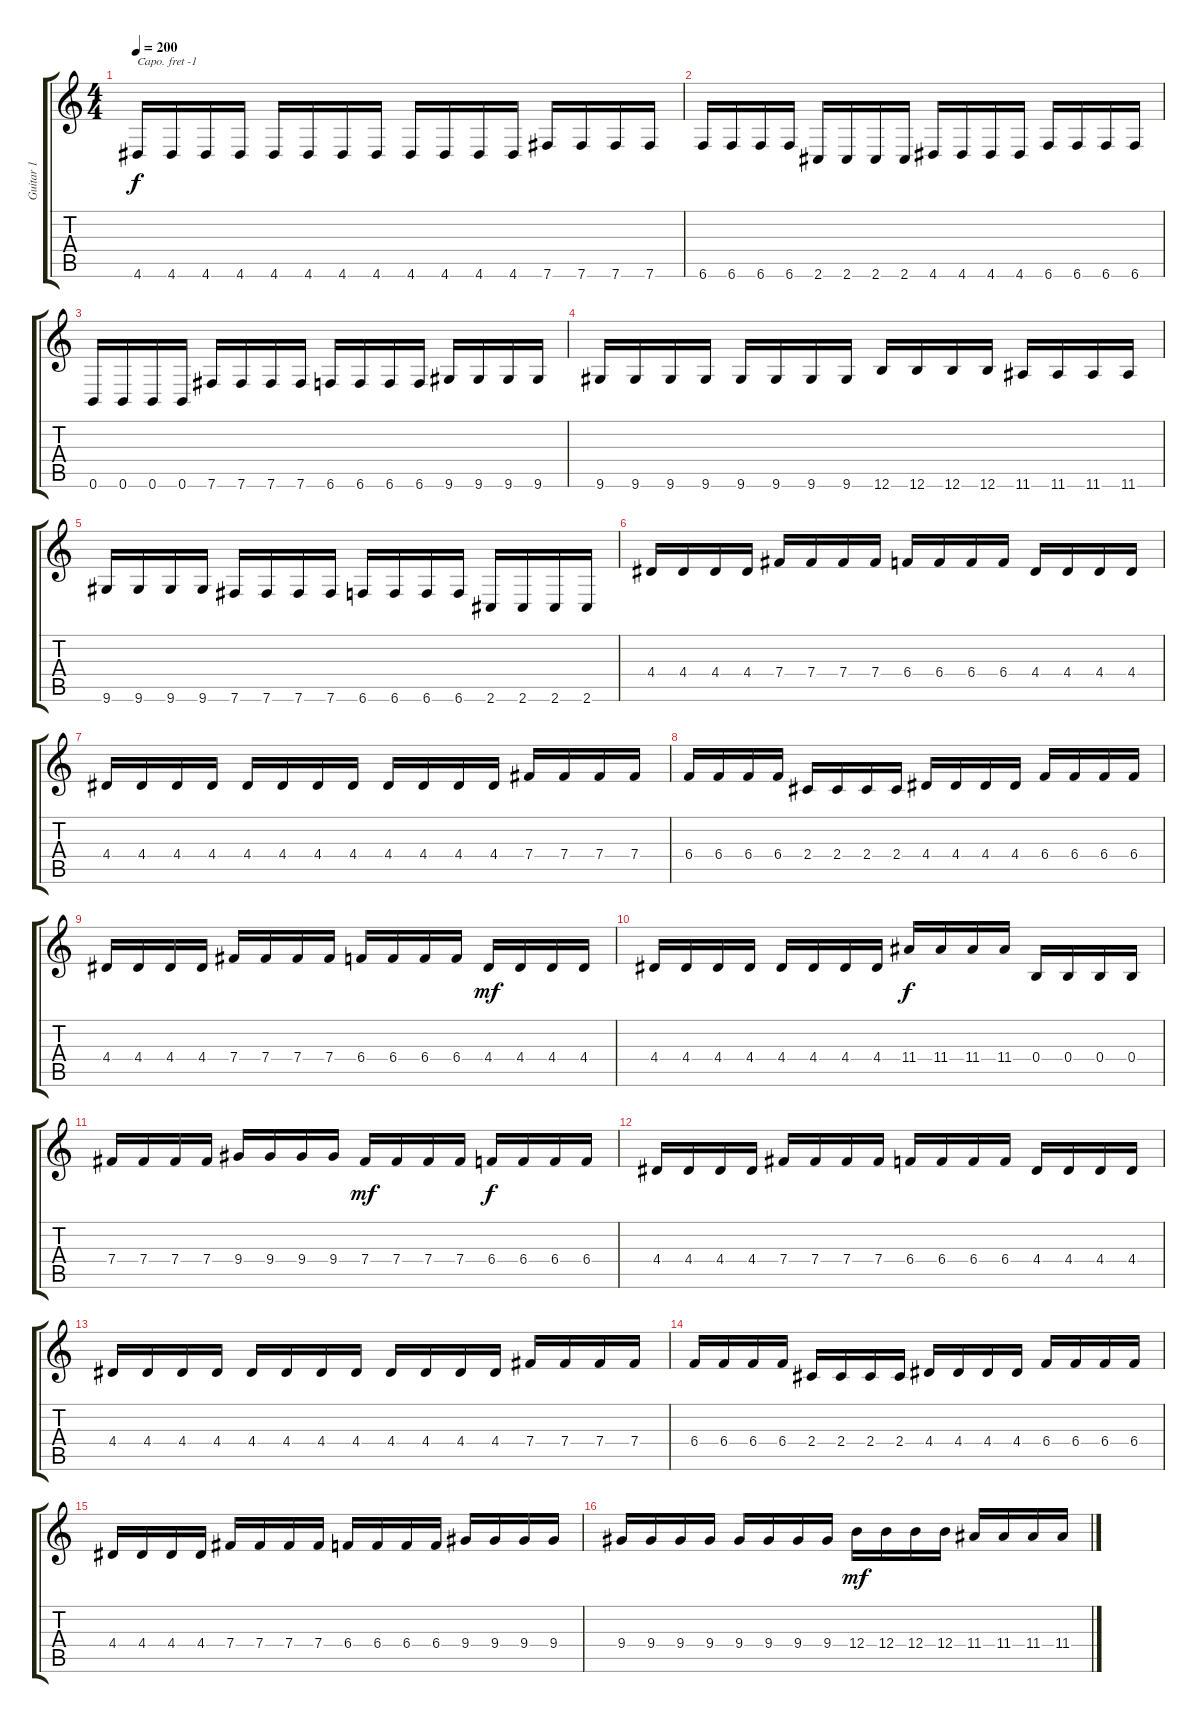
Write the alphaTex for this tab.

\track ("Guitar 1" "Guitar 1") {instrument distortionguitar}
\staff {score tabs}
\capo -1
\tuning (D4 A3 F3 C3 G2 C2) {hide}
\ts (4 4)
\tempo 200
\clef g2
\ks c
4.6.16{dy f} 4.6.16 4.6.16 4.6.16 4.6.16 4.6.16 4.6.16 4.6.16 4.6.16 4.6.16 4.6.16 4.6.16 7.6.16 7.6.16 7.6.16 7.6.16 |
6.6.16 6.6.16 6.6.16 6.6.16 2.6.16 2.6.16 2.6.16 2.6.16 4.6.16 4.6.16 4.6.16 4.6.16 6.6.16 6.6.16 6.6.16 6.6.16 |
0.6.16 0.6.16 0.6.16 0.6.16 7.6.16 7.6.16 7.6.16 7.6.16 6.6.16 6.6.16 6.6.16 6.6.16 9.6.16 9.6.16 9.6.16 9.6.16 |
9.6.16 9.6.16 9.6.16 9.6.16 9.6.16 9.6.16 9.6.16 9.6.16 12.6.16 12.6.16 12.6.16 12.6.16 11.6.16 11.6.16 11.6.16 11.6.16 |
9.6.16 9.6.16 9.6.16 9.6.16 7.6.16 7.6.16 7.6.16 7.6.16 6.6.16 6.6.16 6.6.16 6.6.16 2.6.16 2.6.16 2.6.16 2.6.16 |
4.4.16 4.4.16 4.4.16 4.4.16 7.4.16 7.4.16 7.4.16 7.4.16 6.4.16 6.4.16 6.4.16 6.4.16 4.4.16 4.4.16 4.4.16 4.4.16 |
4.4.16 4.4.16 4.4.16 4.4.16 4.4.16 4.4.16 4.4.16 4.4.16 4.4.16 4.4.16 4.4.16 4.4.16 7.4.16 7.4.16 7.4.16 7.4.16 |
6.4.16 6.4.16 6.4.16 6.4.16 2.4.16 2.4.16 2.4.16 2.4.16 4.4.16 4.4.16 4.4.16 4.4.16 6.4.16 6.4.16 6.4.16 6.4.16 |
4.4.16 4.4.16 4.4.16 4.4.16 7.4.16 7.4.16 7.4.16 7.4.16 6.4.16 6.4.16 6.4.16 6.4.16 4.4.16{dy mf} 4.4.16 4.4.16 4.4.16 |
4.4.16 4.4.16 4.4.16 4.4.16 4.4.16 4.4.16 4.4.16 4.4.16 11.4.16{dy f} 11.4.16 11.4.16 11.4.16 0.4.16 0.4.16 0.4.16 0.4.16 |
7.4.16 7.4.16 7.4.16 7.4.16 9.4.16 9.4.16 9.4.16 9.4.16 7.4.16{dy mf} 7.4.16 7.4.16 7.4.16 6.4.16{dy f} 6.4.16 6.4.16 6.4.16 |
4.4.16 4.4.16 4.4.16 4.4.16 7.4.16 7.4.16 7.4.16 7.4.16 6.4.16 6.4.16 6.4.16 6.4.16 4.4.16 4.4.16 4.4.16 4.4.16 |
4.4.16 4.4.16 4.4.16 4.4.16 4.4.16 4.4.16 4.4.16 4.4.16 4.4.16 4.4.16 4.4.16 4.4.16 7.4.16 7.4.16 7.4.16 7.4.16 |
6.4.16 6.4.16 6.4.16 6.4.16 2.4.16 2.4.16 2.4.16 2.4.16 4.4.16 4.4.16 4.4.16 4.4.16 6.4.16 6.4.16 6.4.16 6.4.16 |
4.4.16 4.4.16 4.4.16 4.4.16 7.4.16 7.4.16 7.4.16 7.4.16 6.4.16 6.4.16 6.4.16 6.4.16 9.4.16 9.4.16 9.4.16 9.4.16 |
9.4.16 9.4.16 9.4.16 9.4.16 9.4.16 9.4.16 9.4.16 9.4.16 12.4.16{dy mf} 12.4.16 12.4.16 12.4.16 11.4.16 11.4.16 11.4.16 11.4.16
